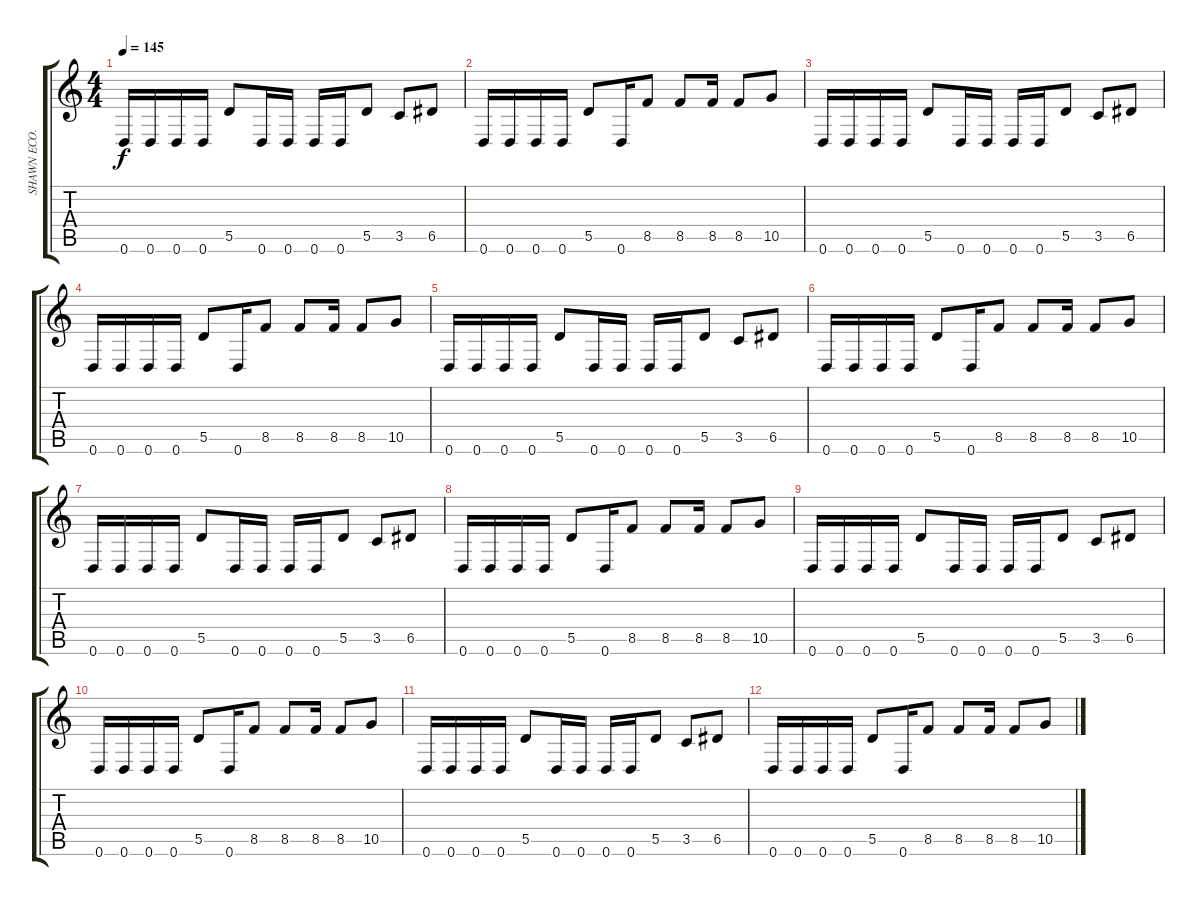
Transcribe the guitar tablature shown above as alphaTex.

\track ("SHAWN ECO." "SHAWN ECO.") {instrument electricbassfinger}
\staff {score tabs}
\tuning (E4 B3 G3 D3 A2 D2) {hide}
\ts (4 4)
\tempo 145
\clef g2
\ks c
0.6.16{dy f} 0.6.16 0.6.16 0.6.16 5.5.8 0.6.16 0.6.16 0.6.16 0.6.16 5.5.8 3.5.8 6.5.8 |
0.6.16 0.6.16 0.6.16 0.6.16 5.5.8 0.6.16 8.5.8 8.5.8 8.5.16 8.5.8 10.5.8 |
0.6.16 0.6.16 0.6.16 0.6.16 5.5.8 0.6.16 0.6.16 0.6.16 0.6.16 5.5.8 3.5.8 6.5.8 |
0.6.16 0.6.16 0.6.16 0.6.16 5.5.8 0.6.16 8.5.8 8.5.8 8.5.16 8.5.8 10.5.8 |
0.6.16 0.6.16 0.6.16 0.6.16 5.5.8 0.6.16 0.6.16 0.6.16 0.6.16 5.5.8 3.5.8 6.5.8 |
0.6.16 0.6.16 0.6.16 0.6.16 5.5.8 0.6.16 8.5.8 8.5.8 8.5.16 8.5.8 10.5.8 |
0.6.16 0.6.16 0.6.16 0.6.16 5.5.8 0.6.16 0.6.16 0.6.16 0.6.16 5.5.8 3.5.8 6.5.8 |
0.6.16 0.6.16 0.6.16 0.6.16 5.5.8 0.6.16 8.5.8 8.5.8 8.5.16 8.5.8 10.5.8 |
0.6.16 0.6.16 0.6.16 0.6.16 5.5.8 0.6.16 0.6.16 0.6.16 0.6.16 5.5.8 3.5.8 6.5.8 |
0.6.16 0.6.16 0.6.16 0.6.16 5.5.8 0.6.16 8.5.8 8.5.8 8.5.16 8.5.8 10.5.8 |
0.6.16 0.6.16 0.6.16 0.6.16 5.5.8 0.6.16 0.6.16 0.6.16 0.6.16 5.5.8 3.5.8 6.5.8 |
0.6.16 0.6.16 0.6.16 0.6.16 5.5.8 0.6.16 8.5.8 8.5.8 8.5.16 8.5.8 10.5.8
